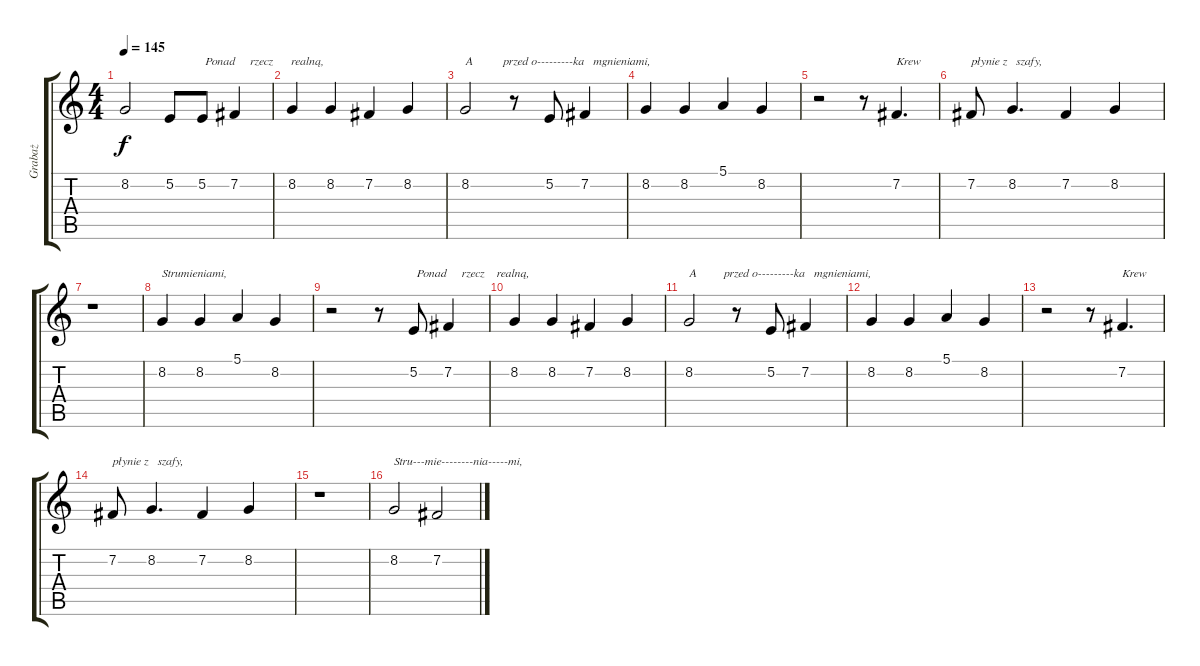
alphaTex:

\track ("Grabaż" "Grabaż") {instrument lead6voice}
\staff {score tabs}
\tuning (E4 B3 G3 D3 A2 E2) {hide}
\ts (4 4)
\tempo 145
\clef g2
\ks c
8.2.2{dy f} 5.2.8 5.2.8{txt " Ponad     rzecz      realną,"} 7.2.4 |
8.2.4 8.2.4 7.2.4 8.2.4 |
8.2.2{txt "A          przed o---------ka   mgnieniami,"} r.8 5.2.8 7.2.4 |
8.2.4 8.2.4 5.1.4 8.2.4 |
r.2 r.8 7.2.4{d txt "Krew"} |
7.2.8{txt "płynie z   szafy,"} 8.2.4{d} 7.2.4 8.2.4 |
r.1 |
8.2.4{txt "Strumieniami,"} 8.2.4 5.1.4 8.2.4 |
r.2 r.8 5.2.8{txt " Ponad     rzecz    realną,"} 7.2.4 |
8.2.4 8.2.4 7.2.4 8.2.4 |
8.2.2{txt "A         przed o---------ka   mgnieniami,"} r.8 5.2.8 7.2.4 |
8.2.4 8.2.4 5.1.4 8.2.4 |
r.2 r.8 7.2.4{d txt "Krew"} |
7.2.8{txt "płynie z   szafy,"} 8.2.4{d} 7.2.4 8.2.4 |
r.1 |
8.2.2{txt "Stru---mie--------nia-----mi,"} 7.2.2
